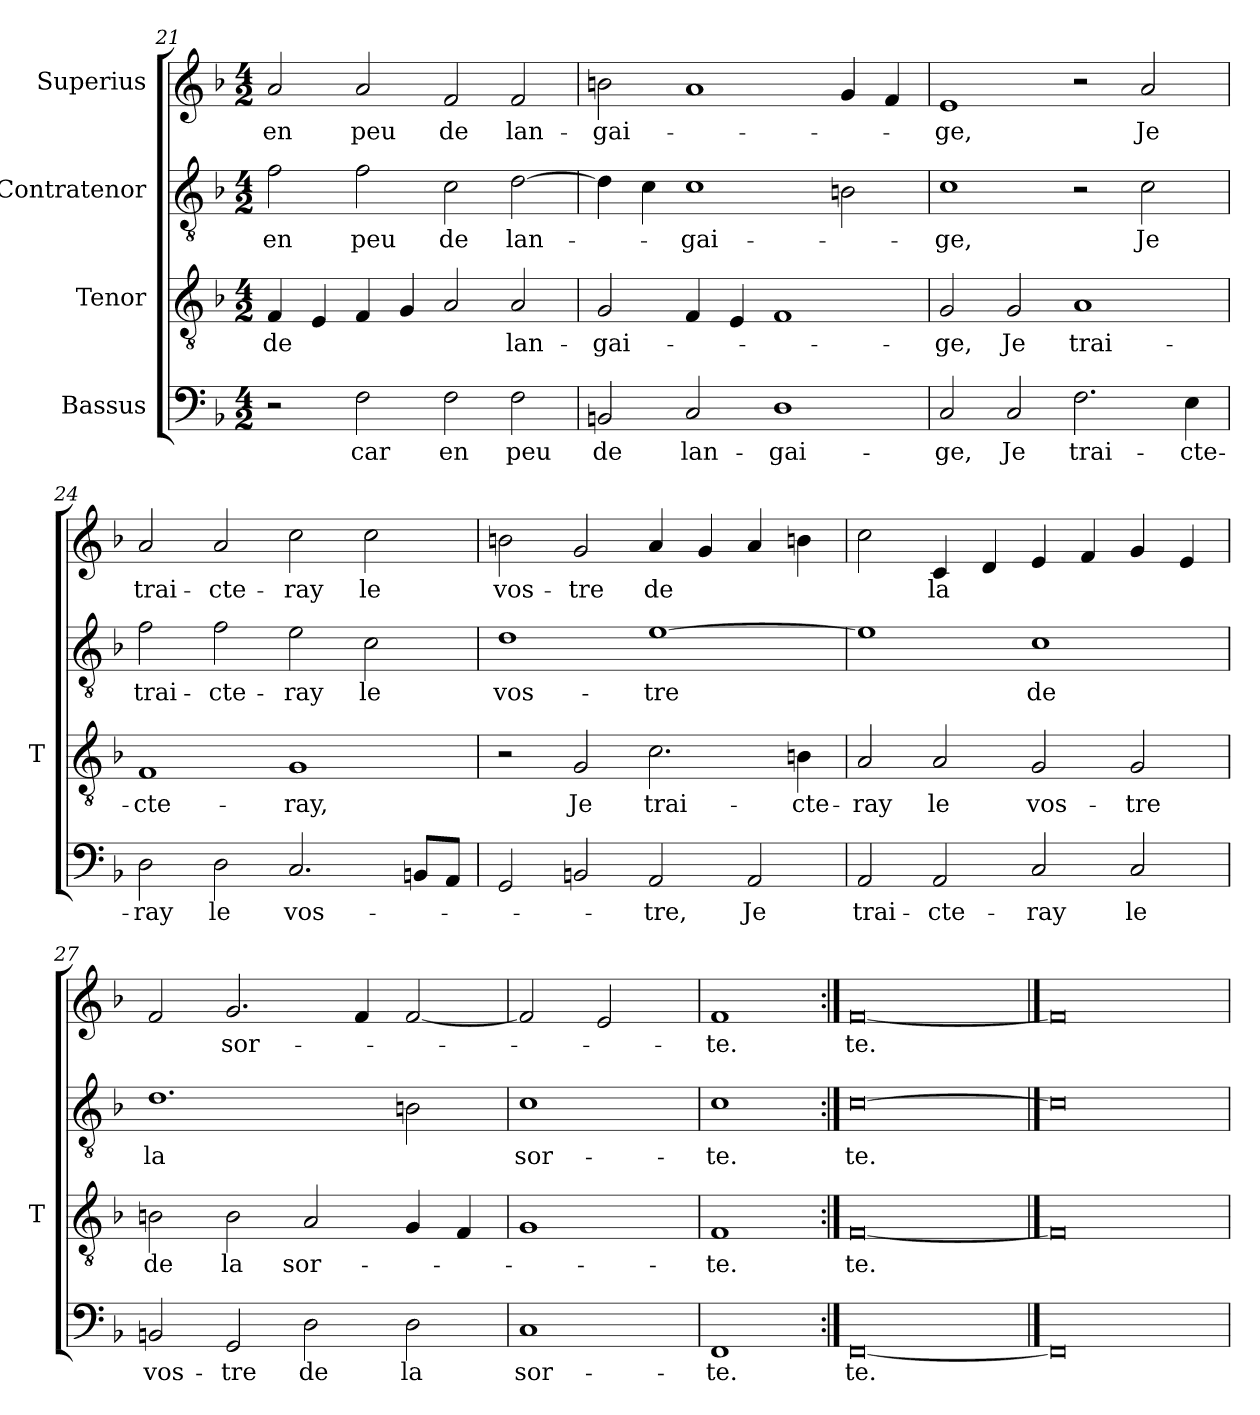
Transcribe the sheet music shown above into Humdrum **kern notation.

**kern	**text	**kern	**text	**kern	**text	**kern	**text
*part4	*part4	*part3	*part3	*part2	*part2	*part1	*part1
*staff4	*staff4	*staff3	*staff3	*staff2	*staff2	*staff1	*staff1
*I"Bassus	*	*I"Tenor	*	*I"Contratenor	*	*I"Superius	*
*	*	*I'T	*	*	*	*	*
*clefF4	*	*clefGv2	*	*clefGv2	*	*clefG2	*
*k[b-]	*	*k[b-]	*	*k[b-]	*	*k[b-]	*
*M4/2	*	*M4/2	*	*M4/2	*	*M4/2	*
=21	=21	=21	=21	=21	=21	=21	=21
2r	.	4F	-de	2f	-en	2a	-en
.	.	4E	.	.	.	.	.
2F	-car	4F	.	2f	-peu	2a	-peu
.	.	4G	.	.	.	.	.
2F	-en	2A	.	2c	-de	2f	-de
2F	-peu	2A	lan-	[2d	lan-	2f	lan-
=22	=22	=22	=22	=22	=22	=22	=22
2BBn	-de	2G	gai-	4d]	.	2bn	gai-
.	.	.	.	4c	.	.	.
2C	lan-	4F	.	1c	gai-	1a	.
.	.	4E	.	.	.	.	.
1D	gai-	1F	.	.	.	.	.
.	.	.	.	2Bn	.	4g	.
.	.	.	.	.	.	4f	.
=23	=23	=23	=23	=23	=23	=23	=23
2C	-ge,	2G	-ge,	1c	-ge,	1e	-ge,
2C	-Je	2G	-Je	.	.	.	.
2.F	trai-	1A	trai-	2r	.	2r	.
.	.	.	.	2c	-Je	2a	-Je
4E	cte-	.	.	.	.	.	.
=24	=24	=24	=24	=24	=24	=24	=24
2D	-ray	1F	cte-	2f	trai-	2a	trai-
2D	-le	.	.	2f	cte-	2a	cte-
2.C	vos-	1G	-ray,	2e	-ray	2cc	-ray
.	.	.	.	2c	-le	2cc	-le
8BBnL	.	.	.	.	.	.	.
8AAJ	.	.	.	.	.	.	.
=25	=25	=25	=25	=25	=25	=25	=25
2GG	.	2r	.	1d	vos-	2bn	vos-
2BBn	.	2G	-Je	.	.	2g	-tre
2AA	-tre,	2.c	trai-	[1e	-tre	4a	-de
.	.	.	.	.	.	4g	.
2AA	-Je	.	.	.	.	4a	.
.	.	4Bn	cte-	.	.	4bn	.
=26	=26	=26	=26	=26	=26	=26	=26
2AA	trai-	2A	-ray	1e]	.	2cc	.
2AA	cte-	2A	-le	.	.	4c	-la
.	.	.	.	.	.	4d	.
2C	-ray	2G	vos-	1c	-de	4e	.
.	.	.	.	.	.	4f	.
2C	-le	2G	-tre	.	.	4g	.
.	.	.	.	.	.	4e	.
=27	=27	=27	=27	=27	=27	=27	=27
2BBn	vos-	2Bn	-de	1.d	-la	2f	.
2GG	-tre	2B	-la	.	.	2.g	sor-
2D	-de	2A	sor-	.	.	.	.
.	.	.	.	.	.	4f	.
2D	-la	4G	.	2B	.	[2f	.
.	.	4F	.	.	.	.	.
=28	=28	=28	=28	=28	=28	=28	=28
1C	sor-	1G	.	1c	sor-	2f]	.
.	.	.	.	.	.	2e	.
=29	=29	=29	=29	=29	=29	=29	=29
1FF	-te.	1F	-te.	1c	-te.	1f	-te.
=30:|!	=30:|!	=30:|!	=30:|!	=30:|!	=30:|!	=30:|!	=30:|!
[0FF	-te.	[0F	-te.	[0c	-te.	[0f	-te.
==31	==31	==31	==31	==31	==31	==31	==31
0FF]	.	0F]	.	0c]	.	0f]	.
=	=	=	=	=	=	=	=
*-	*-	*-	*-	*-	*-	*-	*-
